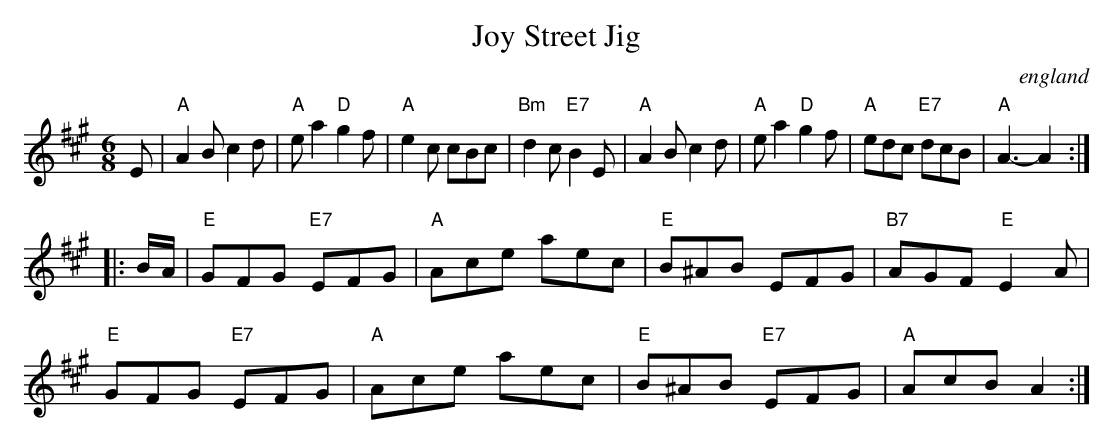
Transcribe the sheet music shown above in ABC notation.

X:1
T:Joy Street Jig
O:england
M:6/8
K:A
E|"A"A2B c2d|"A"ea2 "D"g2f|"A"e2c cBc|"Bm"d2c "E7"B2E|"A"A2B c2d|"A"ea2 "D"g2f\
|"A"edc "E7"dcB|"A"A3 -A2::
B/2A/2|"E"GFG "E7"EFG|"A"Ace aec|"E"B^AB EFG|"B7"AGF "E"E2A|
"E"GFG "E7"EFG|"A"Ace aec|"E"B^AB "E7"EFG|"A"AcB A2:|
